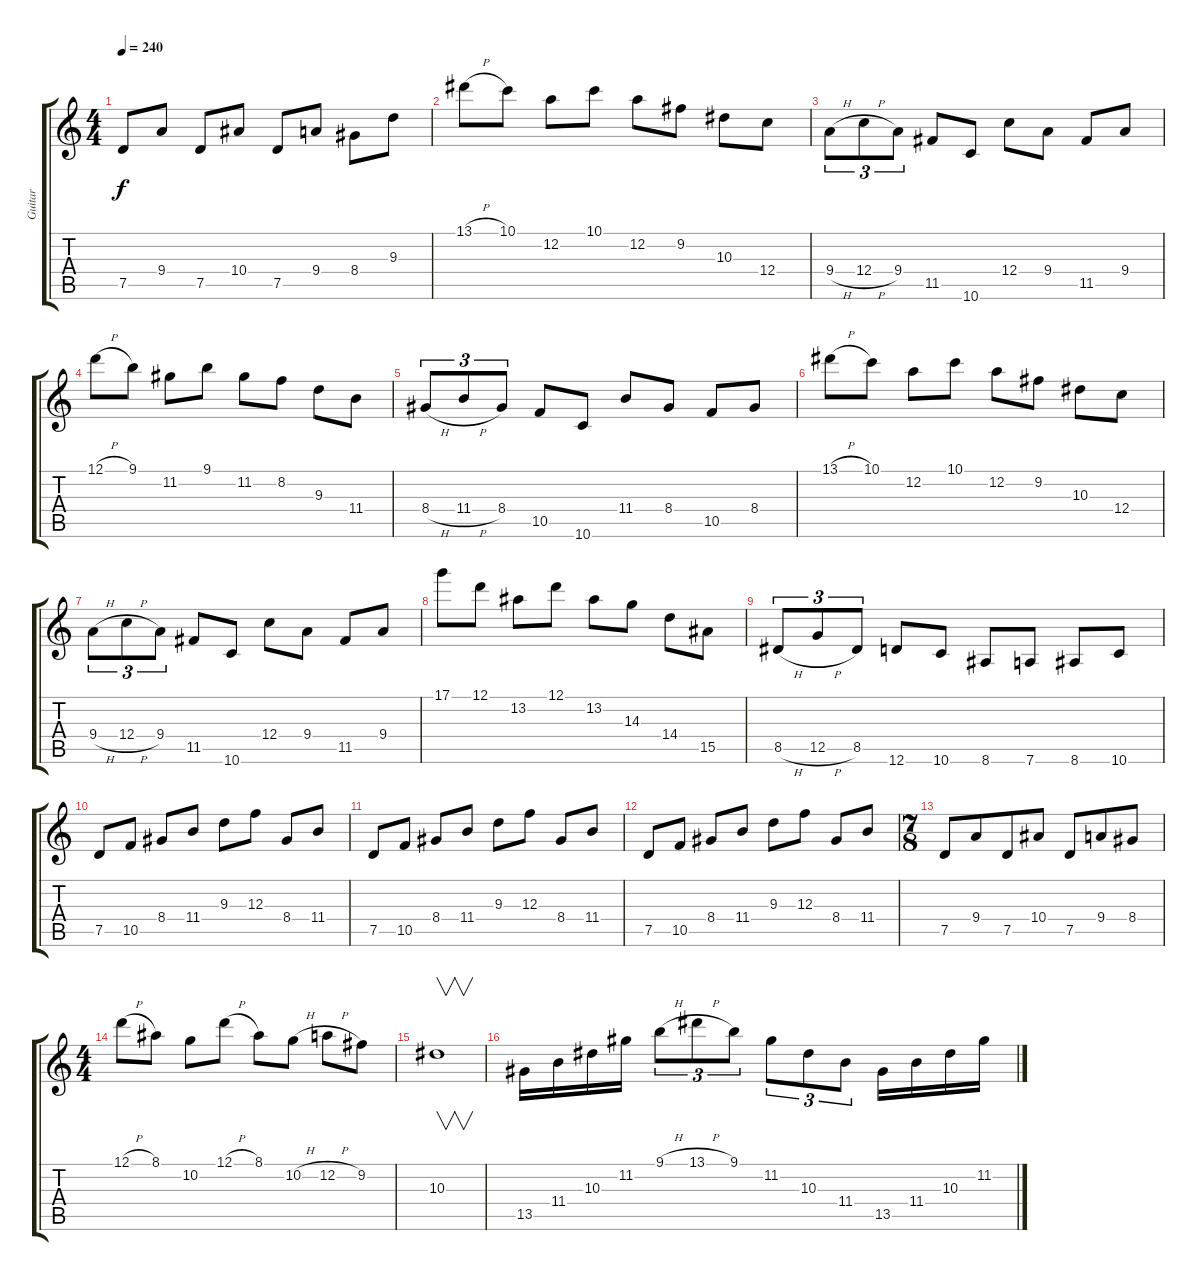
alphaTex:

\track ("Guitar" "Guitar") {instrument distortionguitar}
\staff {score tabs}
\tuning (D4 A3 F3 C3 G2 D2) {hide}
\ts (4 4)
\tempo 240
\clef g2
\ks c
7.5.8{dy f} 9.4.8 7.5.8 10.4.8 7.5.8 9.4.8 8.4.8 9.3.8 |
13.1{h}.8 10.1.8 12.2.8 10.1.8 12.2.8 9.2.8 10.3.8 12.4.8 |
9.4{h}.8{tu (3 2)} 12.4{h}.8{tu (3 2)} 9.4.8{tu (3 2)} 11.5.8 10.6.8 12.4.8 9.4.8 11.5.8 9.4.8 |
12.1{h}.8 9.1.8 11.2.8 9.1.8 11.2.8 8.2.8 9.3.8 11.4.8 |
8.4{h}.8{tu (3 2)} 11.4{h}.8{tu (3 2)} 8.4.8{tu (3 2)} 10.5.8 10.6.8 11.4.8 8.4.8 10.5.8 8.4.8 |
13.1{h}.8 10.1.8 12.2.8 10.1.8 12.2.8 9.2.8 10.3.8 12.4.8 |
9.4{h}.8{tu (3 2)} 12.4{h}.8{tu (3 2)} 9.4.8{tu (3 2)} 11.5.8 10.6.8 12.4.8 9.4.8 11.5.8 9.4.8 |
17.1.8 12.1.8 13.2.8 12.1.8 13.2.8 14.3.8 14.4.8 15.5.8 |
8.5{h}.8{tu (3 2)} 12.5{h}.8{tu (3 2)} 8.5.8{tu (3 2)} 12.6.8 10.6.8 8.6.8 7.6.8 8.6.8 10.6.8 |
7.5.8 10.5.8 8.4.8 11.4.8 9.3.8 12.3.8 8.4.8 11.4.8 |
7.5.8 10.5.8 8.4.8 11.4.8 9.3.8 12.3.8 8.4.8 11.4.8 |
7.5.8 10.5.8 8.4.8 11.4.8 9.3.8 12.3.8 8.4.8 11.4.8 |
\ts (7 8)
7.5.8 9.4.8 7.5.8 10.4.8 7.5.8 9.4.8 8.4.8 |
\ts (4 4)
12.1{h}.8 8.1.8 10.2.8 12.1{h}.8 8.1.8 10.2{h}.8 12.2{h}.8 9.2.8 |
10.3.1{v} |
13.5.16 11.4.16 10.3.16 11.2.16 9.1{h}.8{tu (3 2)} 13.1{h}.8{tu (3 2)} 9.1.8{tu (3 2)} 11.2.8{tu (3 2)} 10.3.8{tu (3 2)} 11.4.8{tu (3 2)} 13.5.16 11.4.16 10.3.16 11.2.16
